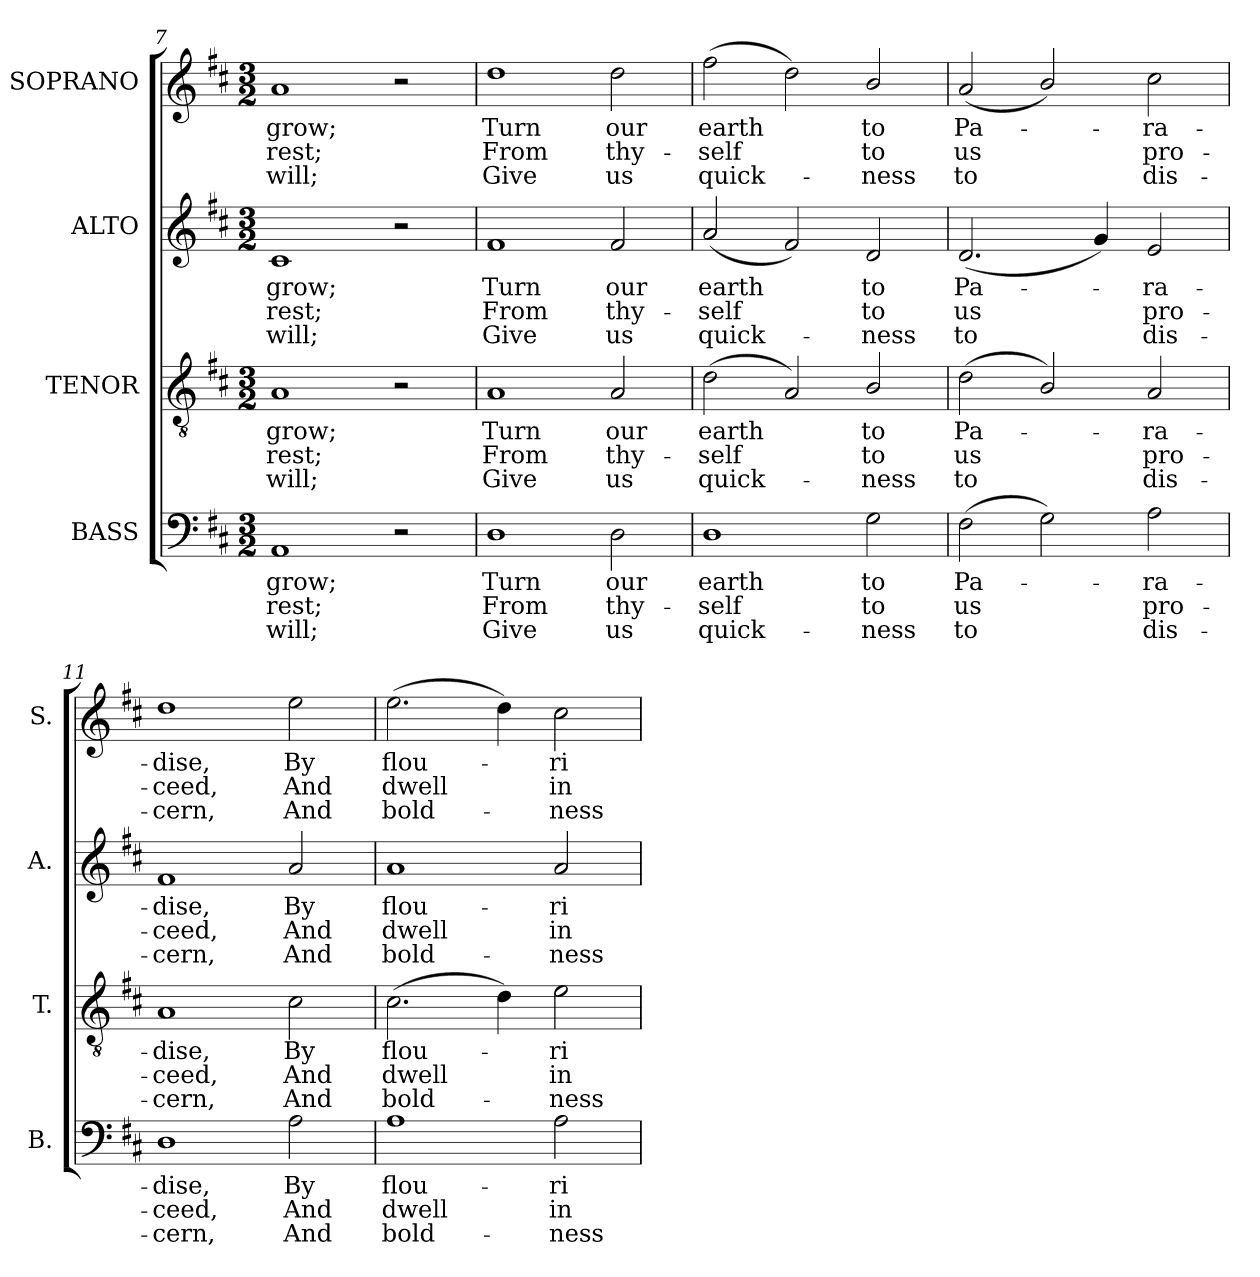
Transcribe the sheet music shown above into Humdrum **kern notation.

**kern	**text	**text	**text	**kern	**text	**text	**text	**kern	**text	**text	**text	**kern	**text	**text	**text
*part4	*part4	*part4	*part4	*part3	*part3	*part3	*part3	*part2	*part2	*part2	*part2	*part1	*part1	*part1	*part1
*staff4	*staff4	*staff4	*staff4	*staff3	*staff3	*staff3	*staff3	*staff2	*staff2	*staff2	*staff2	*staff1	*staff1	*staff1	*staff1
*I"BASS	*	*	*	*I"TENOR	*	*	*	*I"ALTO	*	*	*	*I"SOPRANO	*	*	*
*I'B.	*	*	*	*I'T.	*	*	*	*I'A.	*	*	*	*I'S.	*	*	*
*clefF4	*	*	*	*clefGv2	*	*	*	*clefG2	*	*	*	*clefG2	*	*	*
*	*	*	*	*ITrd7c12	*	*	*	*	*	*	*	*	*	*	*
*k[f#c#]	*	*	*	*k[f#c#]	*	*	*	*k[f#c#]	*	*	*	*k[f#c#]	*	*	*
*D:	*	*	*	*D:	*	*	*	*D:	*	*	*	*D:	*	*	*
*M3/2	*	*	*	*M3/2	*	*	*	*M3/2	*	*	*	*M3/2	*	*	*
=7	=7	=7	=7	=7	=7	=7	=7	=7	=7	=7	=7	=7	=7	=7	=7
!	!LO:LY:b:color=#000000	!LO:LY:b:color=#000000	!LO:LY:b:color=#000000	!	!	!	!	!	!	!	!	!	!	!	!
!	!	!	!	!	!LO:LY:b:color=#000000	!LO:LY:b:color=#000000	!LO:LY:b:color=#000000	!	!	!	!	!	!	!	!
!	!	!	!	!	!	!	!	!	!LO:LY:b:color=#000000	!LO:LY:b:color=#000000	!LO:LY:b:color=#000000	!	!	!	!
!	!	!	!	!	!	!	!	!	!	!	!	!	!LO:LY:b:color=#000000	!LO:LY:b:color=#000000	!LO:LY:b:color=#000000
1AAi	grow;	rest;	will;	1AAi	grow;	rest;	will;	1c#i	grow;	rest;	will;	1ai	grow;	rest;	will;
2r	.	.	.	2r	.	.	.	2r	.	.	.	2r	.	.	.
=8	=8	=8	=8	=8	=8	=8	=8	=8	=8	=8	=8	=8	=8	=8	=8
!	!LO:LY:b:color=#000000	!LO:LY:b:color=#000000	!LO:LY:b:color=#000000	!	!	!	!	!	!	!	!	!	!	!	!
!	!	!	!	!	!LO:LY:b:color=#000000	!LO:LY:b:color=#000000	!LO:LY:b:color=#000000	!	!	!	!	!	!	!	!
!	!	!	!	!	!	!	!	!	!LO:LY:b:color=#000000	!LO:LY:b:color=#000000	!LO:LY:b:color=#000000	!	!	!	!
!	!	!	!	!	!	!	!	!	!	!	!	!	!LO:LY:b:color=#000000	!LO:LY:b:color=#000000	!LO:LY:b:color=#000000
1Di	Turn	From	Give	1AAi	Turn	From	Give	1f#i	Turn	From	Give	1ddi	Turn	From	Give
!	!LO:LY:b:color=#000000	!LO:LY:b:color=#000000	!LO:LY:b:color=#000000	!	!	!	!	!	!	!	!	!	!	!	!
!	!	!	!	!	!LO:LY:b:color=#000000	!LO:LY:b:color=#000000	!LO:LY:b:color=#000000	!	!	!	!	!	!	!	!
!	!	!	!	!	!	!	!	!	!LO:LY:b:color=#000000	!LO:LY:b:color=#000000	!LO:LY:b:color=#000000	!	!	!	!
!	!	!	!	!	!	!	!	!	!	!	!	!	!LO:LY:b:color=#000000	!LO:LY:b:color=#000000	!LO:LY:b:color=#000000
2Di\	our	thy-	us	2AAi/	our	thy-	us	2f#i/	our	thy-	us	2ddi\	our	thy-	us
!!LO:LB:g=z
=9	=9	=9	=9	=9	=9	=9	=9	=9	=9	=9	=9	=9	=9	=9	=9
!	!LO:LY:b:color=#000000	!LO:LY:b:color=#000000	!LO:LY:b:color=#000000	!	!	!	!	!	!	!	!	!	!	!	!
!	!	!	!	!	!LO:LY:b:color=#000000	!LO:LY:b:color=#000000	!LO:LY:b:color=#000000	!	!	!	!	!	!	!	!
!	!	!	!	!	!	!	!	!	!LO:LY:b:color=#000000	!LO:LY:b:color=#000000	!LO:LY:b:color=#000000	!	!	!	!
!	!	!	!	!	!	!	!	!	!	!	!	!	!LO:LY:b:color=#000000	!LO:LY:b:color=#000000	!LO:LY:b:color=#000000
1Di	earth	-self	quick-	(2Di\	earth	-self	quick-	(2ai/	earth	-self	quick-	(2ff#i\	earth	-self	quick-
.	.	.	.	2AAi/)	.	.	.	2f#i/)	.	.	.	2ddi\)	.	.	.
!	!LO:LY:b:color=#000000	!LO:LY:b:color=#000000	!LO:LY:b:color=#000000	!	!	!	!	!	!	!	!	!	!	!	!
!	!	!	!	!	!LO:LY:b:color=#000000	!LO:LY:b:color=#000000	!LO:LY:b:color=#000000	!	!	!	!	!	!	!	!
!	!	!	!	!	!	!	!	!	!LO:LY:b:color=#000000	!LO:LY:b:color=#000000	!LO:LY:b:color=#000000	!	!	!	!
!	!	!	!	!	!	!	!	!	!	!	!	!	!LO:LY:b:color=#000000	!LO:LY:b:color=#000000	!LO:LY:b:color=#000000
2Gi\	to	to	-ness	2BBi/	to	to	-ness	2di/	to	to	-ness	2bi/	to	to	-ness
=10	=10	=10	=10	=10	=10	=10	=10	=10	=10	=10	=10	=10	=10	=10	=10
!	!LO:LY:b:color=#000000	!LO:LY:b:color=#000000	!LO:LY:b:color=#000000	!	!	!	!	!	!	!	!	!	!	!	!
!	!	!	!	!	!LO:LY:b:color=#000000	!LO:LY:b:color=#000000	!LO:LY:b:color=#000000	!	!	!	!	!	!	!	!
!	!	!	!	!	!	!	!	!	!LO:LY:b:color=#000000	!LO:LY:b:color=#000000	!LO:LY:b:color=#000000	!	!	!	!
!	!	!	!	!	!	!	!	!	!	!	!	!	!LO:LY:b:color=#000000	!LO:LY:b:color=#000000	!LO:LY:b:color=#000000
(2F#i\	Pa-	us	to	(2Di\	Pa-	us	to	(2.di/	Pa-	us	to	(2ai/	Pa-	us	to
2Gi\)	.	.	.	2BBi/)	.	.	.	.	.	.	.	2bi/)	.	.	.
.	.	.	.	.	.	.	.	4gi/)	.	.	.	.	.	.	.
!	!LO:LY:b:color=#000000	!LO:LY:b:color=#000000	!LO:LY:b:color=#000000	!	!	!	!	!	!	!	!	!	!	!	!
!	!	!	!	!	!LO:LY:b:color=#000000	!LO:LY:b:color=#000000	!LO:LY:b:color=#000000	!	!	!	!	!	!	!	!
!	!	!	!	!	!	!	!	!	!LO:LY:b:color=#000000	!LO:LY:b:color=#000000	!LO:LY:b:color=#000000	!	!	!	!
!	!	!	!	!	!	!	!	!	!	!	!	!	!LO:LY:b:color=#000000	!LO:LY:b:color=#000000	!LO:LY:b:color=#000000
2Ai\	-ra-	pro-	dis-	2AAi/	-ra-	pro-	dis-	2ei/	-ra-	pro-	dis-	2cc#i\	-ra-	pro-	dis-
=11	=11	=11	=11	=11	=11	=11	=11	=11	=11	=11	=11	=11	=11	=11	=11
!	!LO:LY:b:color=#000000	!LO:LY:b:color=#000000	!LO:LY:b:color=#000000	!	!	!	!	!	!	!	!	!	!	!	!
!	!	!	!	!	!LO:LY:b:color=#000000	!LO:LY:b:color=#000000	!LO:LY:b:color=#000000	!	!	!	!	!	!	!	!
!	!	!	!	!	!	!	!	!	!LO:LY:b:color=#000000	!LO:LY:b:color=#000000	!LO:LY:b:color=#000000	!	!	!	!
!	!	!	!	!	!	!	!	!	!	!	!	!	!LO:LY:b:color=#000000	!LO:LY:b:color=#000000	!LO:LY:b:color=#000000
1Di	-dise,	-ceed,	-cern,	1AAi	-dise,	-ceed,	-cern,	1f#i	-dise,	-ceed,	-cern,	1ddi	-dise,	-ceed,	-cern,
!	!LO:LY:b:color=#000000	!LO:LY:b:color=#000000	!LO:LY:b:color=#000000	!	!	!	!	!	!	!	!	!	!	!	!
!	!	!	!	!	!LO:LY:b:color=#000000	!LO:LY:b:color=#000000	!LO:LY:b:color=#000000	!	!	!	!	!	!	!	!
!	!	!	!	!	!	!	!	!	!LO:LY:b:color=#000000	!LO:LY:b:color=#000000	!LO:LY:b:color=#000000	!	!	!	!
!	!	!	!	!	!	!	!	!	!	!	!	!	!LO:LY:b:color=#000000	!LO:LY:b:color=#000000	!LO:LY:b:color=#000000
2Ai\	By	And	And	2C#i\	By	And	And	2ai/	By	And	And	2eei\	By	And	And
=12	=12	=12	=12	=12	=12	=12	=12	=12	=12	=12	=12	=12	=12	=12	=12
!	!LO:LY:b:color=#000000	!LO:LY:b:color=#000000	!LO:LY:b:color=#000000	!	!	!	!	!	!	!	!	!	!	!	!
!	!	!	!	!	!LO:LY:b:color=#000000	!LO:LY:b:color=#000000	!LO:LY:b:color=#000000	!	!	!	!	!	!	!	!
!	!	!	!	!	!	!	!	!	!LO:LY:b:color=#000000	!LO:LY:b:color=#000000	!LO:LY:b:color=#000000	!	!	!	!
!	!	!	!	!	!	!	!	!	!	!	!	!	!LO:LY:b:color=#000000	!LO:LY:b:color=#000000	!LO:LY:b:color=#000000
1Ai	flou-	dwell	bold-	(2.C#i\	flou-	dwell	bold-	1ai	flou-	dwell	bold-	(2.eei\	flou-	dwell	bold-
.	.	.	.	4Di\)	.	.	.	.	.	.	.	4ddi\)	.	.	.
!	!LO:LY:b:color=#000000	!LO:LY:b:color=#000000	!LO:LY:b:color=#000000	!	!	!	!	!	!	!	!	!	!	!	!
!	!	!	!	!	!LO:LY:b:color=#000000	!LO:LY:b:color=#000000	!LO:LY:b:color=#000000	!	!	!	!	!	!	!	!
!	!	!	!	!	!	!	!	!	!LO:LY:b:color=#000000	!LO:LY:b:color=#000000	!LO:LY:b:color=#000000	!	!	!	!
!	!	!	!	!	!	!	!	!	!	!	!	!	!LO:LY:b:color=#000000	!LO:LY:b:color=#000000	!LO:LY:b:color=#000000
2Ai\	-ri-	in	-ness	2Ei\	-ri-	in	-ness	2ai/	-ri-	in	-ness	2cc#i\	-ri-	in	-ness
=	=	=	=	=	=	=	=	=	=	=	=	=	=	=	=
*-	*-	*-	*-	*-	*-	*-	*-	*-	*-	*-	*-	*-	*-	*-	*-
